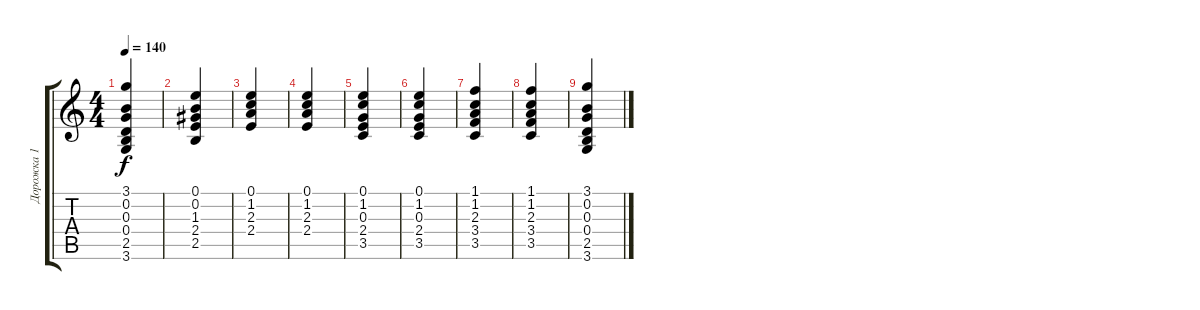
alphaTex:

\track ("Дорожка 1" "Дорожка 1") {instrument acousticguitarsteel}
\staff {score tabs}
\tuning (E4 B3 G3 D3 A2 E2) {hide}
\ts (4 4)
\tempo 140
\clef g2
\ks c
(3.1 0.2 0.3 0.4 2.5 3.6).4{dy f} |
(0.1 0.2 1.3 2.4 2.5).4 |
(0.1 1.2 2.3 2.4).4 |
(0.1 1.2 2.3 2.4).4 |
(0.1 1.2 0.3 2.4 3.5).4 |
(0.1 1.2 0.3 2.4 3.5).4 |
(1.1 1.2 2.3 3.4 3.5).4 |
(1.1 1.2 2.3 3.4 3.5).4 |
(3.1 0.2 0.3 0.4 2.5 3.6).4
